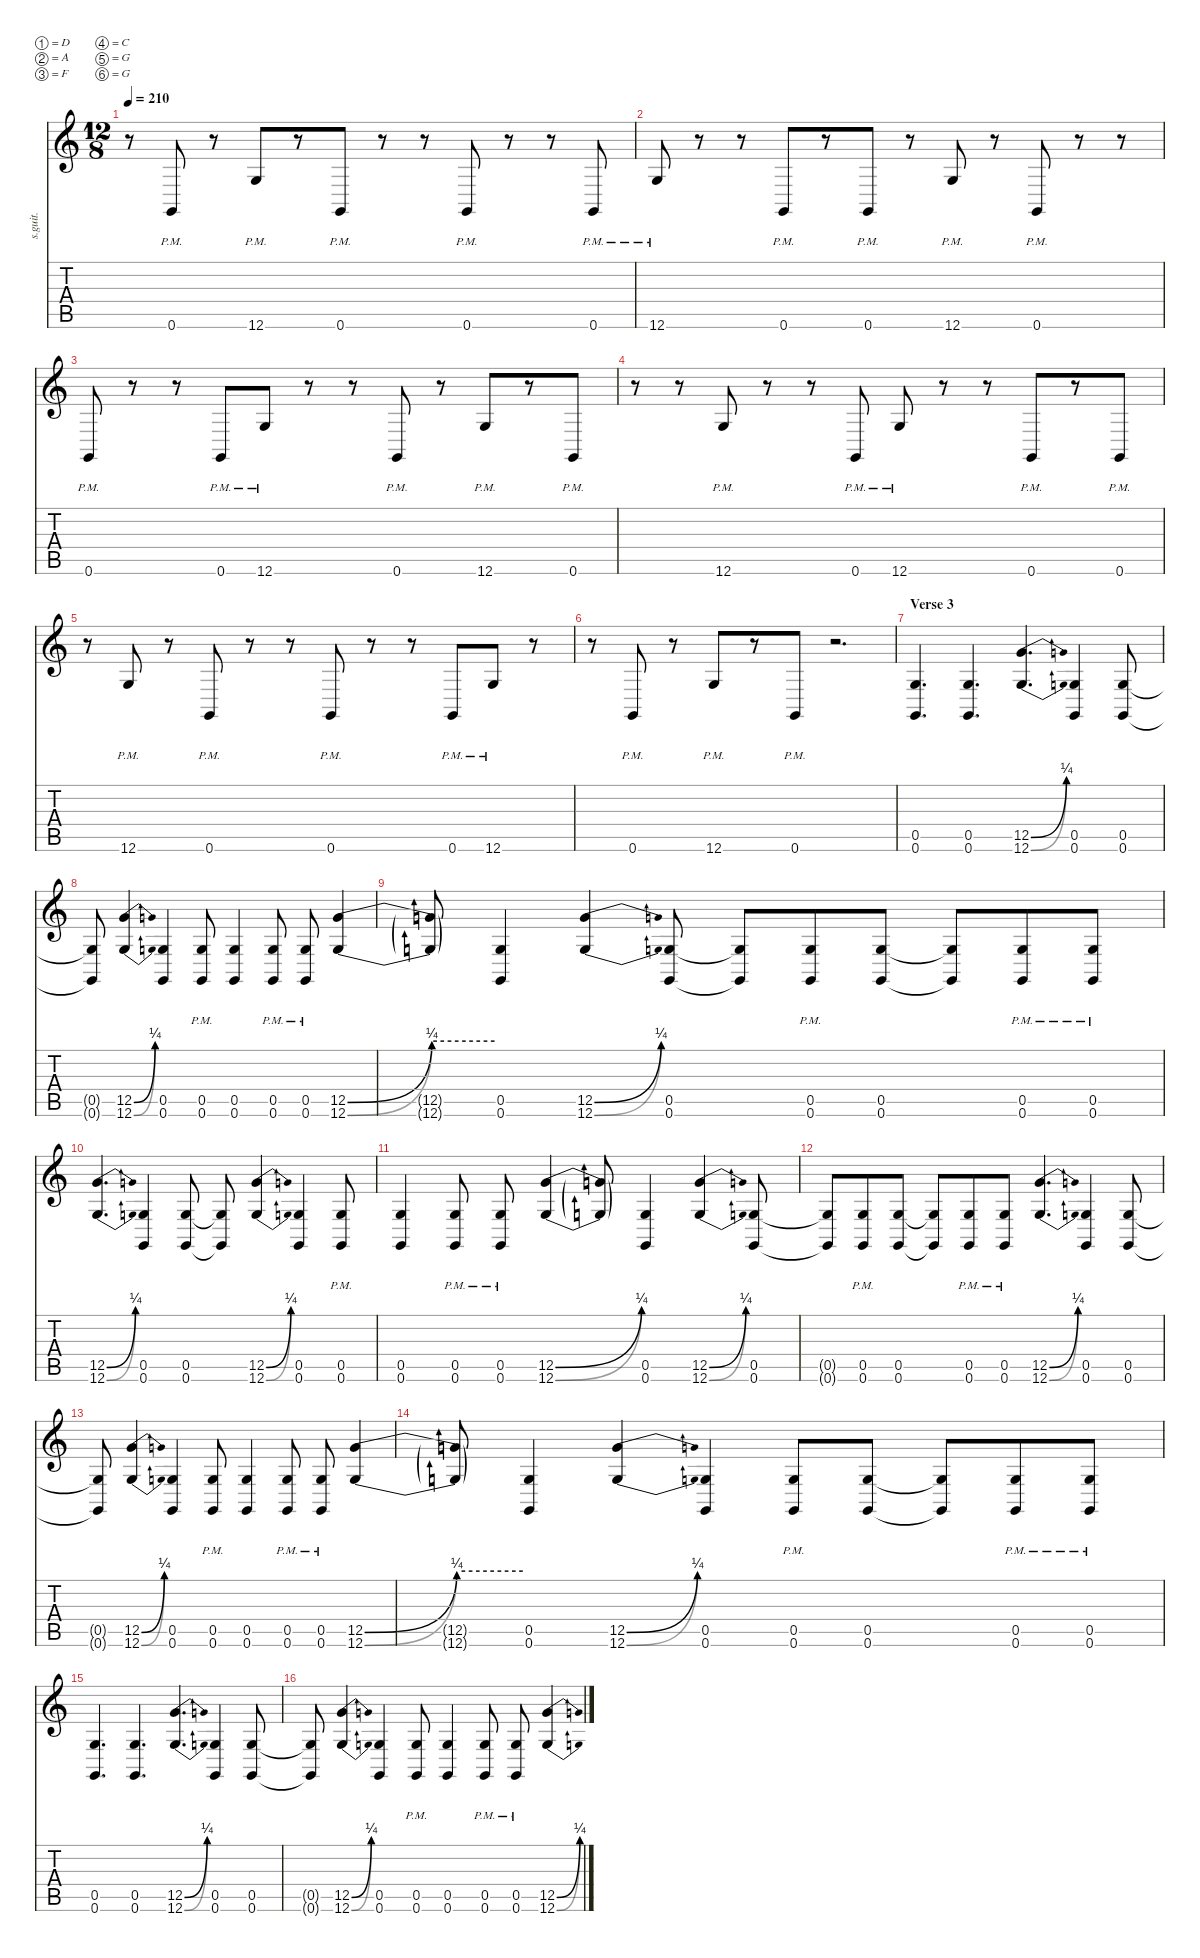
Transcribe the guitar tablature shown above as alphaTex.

\defaultSystemsLayout 4
\hideDynamics
\bracketExtendMode nobrackets
\track ("Rythm Guitar 1 (w/solo)" "s.guit.") {instrument distortionguitar}
\staff {score tabs}
\tuning (D4 A3 F3 C3 G2 G1)
\ts (12 8)
\tempo 210
\clef g2
\ks c
r.8{dy f} 0.6{pm}.8{lyrics (0 "") lyrics (1 "") lyrics (2 "") lyrics (3 "") lyrics (4 "")} r.8 12.6{pm}.8{lyrics (0 "") lyrics (1 "") lyrics (2 "") lyrics (3 "") lyrics (4 "")} r.8 0.6{pm}.8{lyrics (0 "") lyrics (1 "") lyrics (2 "") lyrics (3 "") lyrics (4 "")} r.8 r.8 0.6{pm}.8{lyrics (0 "") lyrics (1 "") lyrics (2 "") lyrics (3 "") lyrics (4 "")} r.8 r.8 0.6{pm}.8{lyrics (0 "") lyrics (1 "") lyrics (2 "") lyrics (3 "") lyrics (4 "")} |
12.6{pm}.8{lyrics (0 "") lyrics (1 "") lyrics (2 "") lyrics (3 "") lyrics (4 "")} r.8 r.8 0.6{pm}.8{lyrics (0 "") lyrics (1 "") lyrics (2 "") lyrics (3 "") lyrics (4 "")} r.8 0.6{pm}.8{lyrics (0 "") lyrics (1 "") lyrics (2 "") lyrics (3 "") lyrics (4 "")} r.8 12.6{pm}.8{lyrics (0 "") lyrics (1 "") lyrics (2 "") lyrics (3 "") lyrics (4 "")} r.8 0.6{pm}.8{lyrics (0 "") lyrics (1 "") lyrics (2 "") lyrics (3 "") lyrics (4 "")} r.8 r.8 |
0.6{pm}.8{lyrics (0 "") lyrics (1 "") lyrics (2 "") lyrics (3 "") lyrics (4 "")} r.8 r.8 0.6{pm}.8{lyrics (0 "") lyrics (1 "") lyrics (2 "") lyrics (3 "") lyrics (4 "")} 12.6{pm}.8{lyrics (0 "") lyrics (1 "") lyrics (2 "") lyrics (3 "") lyrics (4 "")} r.8 r.8 0.6{pm}.8{lyrics (0 "") lyrics (1 "") lyrics (2 "") lyrics (3 "") lyrics (4 "")} r.8 12.6{pm}.8{lyrics (0 "") lyrics (1 "") lyrics (2 "") lyrics (3 "") lyrics (4 "")} r.8 0.6{pm}.8{lyrics (0 "") lyrics (1 "") lyrics (2 "") lyrics (3 "") lyrics (4 "")} |
r.8 r.8 12.6{pm}.8{lyrics (0 "") lyrics (1 "") lyrics (2 "") lyrics (3 "") lyrics (4 "")} r.8 r.8 0.6{pm}.8{lyrics (0 "") lyrics (1 "") lyrics (2 "") lyrics (3 "") lyrics (4 "")} 12.6{pm}.8{lyrics (0 "") lyrics (1 "") lyrics (2 "") lyrics (3 "") lyrics (4 "")} r.8 r.8 0.6{pm}.8{lyrics (0 "") lyrics (1 "") lyrics (2 "") lyrics (3 "") lyrics (4 "")} r.8 0.6{pm}.8{lyrics (0 "") lyrics (1 "") lyrics (2 "") lyrics (3 "") lyrics (4 "")} |
r.8 12.6{pm}.8{lyrics (0 "") lyrics (1 "") lyrics (2 "") lyrics (3 "") lyrics (4 "")} r.8 0.6{pm}.8{lyrics (0 "") lyrics (1 "") lyrics (2 "") lyrics (3 "") lyrics (4 "")} r.8 r.8 0.6{pm}.8{lyrics (0 "") lyrics (1 "") lyrics (2 "") lyrics (3 "") lyrics (4 "")} r.8 r.8 0.6{pm}.8{lyrics (0 "") lyrics (1 "") lyrics (2 "") lyrics (3 "") lyrics (4 "")} 12.6{pm}.8{lyrics (0 "") lyrics (1 "") lyrics (2 "") lyrics (3 "") lyrics (4 "")} r.8 |
r.8 0.6{pm}.8{lyrics (0 "") lyrics (1 "") lyrics (2 "") lyrics (3 "") lyrics (4 "")} r.8 12.6{pm}.8{lyrics (0 "") lyrics (1 "") lyrics (2 "") lyrics (3 "") lyrics (4 "")} r.8 0.6{pm}.8{lyrics (0 "") lyrics (1 "") lyrics (2 "") lyrics (3 "") lyrics (4 "")} r.2{d} |
\section ("" "Verse 3")
(0.5 0.6).4{d lyrics (0 "") lyrics (1 "") lyrics (2 "") lyrics (3 "") lyrics (4 "") dy mf} (0.5 0.6).4{d lyrics (0 "") lyrics (1 "") lyrics (2 "") lyrics (3 "") lyrics (4 "")} (12.5{be (bend 0 0 15 1)} 12.6{be (bend 0 0 15 1)}).4{d lyrics (0 "") lyrics (1 "") lyrics (2 "") lyrics (3 "") lyrics (4 "")} (0.5 0.6).4{lyrics (0 "") lyrics (1 "") lyrics (2 "") lyrics (3 "") lyrics (4 "")} (0.5 0.6).8{lyrics (0 "") lyrics (1 "") lyrics (2 "") lyrics (3 "") lyrics (4 "")} |
(0.5{t} 0.6{t}).8{lyrics (0 "") lyrics (1 "") lyrics (2 "") lyrics (3 "") lyrics (4 "") dy f} (12.5{be (bend 0 0 15 1)} 12.6{be (bend 0 0 15 1)}).4{lyrics (0 "") lyrics (1 "") lyrics (2 "") lyrics (3 "") lyrics (4 "")} (0.5 0.6).4{lyrics (0 "") lyrics (1 "") lyrics (2 "") lyrics (3 "") lyrics (4 "")} (0.5{pm} 0.6{pm}).8{lyrics (0 "") lyrics (1 "") lyrics (2 "") lyrics (3 "") lyrics (4 "")} (0.5 0.6).4{lyrics (0 "") lyrics (1 "") lyrics (2 "") lyrics (3 "") lyrics (4 "")} (0.5{pm} 0.6{pm}).8{lyrics (0 "") lyrics (1 "") lyrics (2 "") lyrics (3 "") lyrics (4 "")} (0.5{pm} 0.6{pm}).8{lyrics (0 "") lyrics (1 "") lyrics (2 "") lyrics (3 "") lyrics (4 "")} (12.5{be (bend 0 0 60 1)} 12.6{be (bend 0 0 60 1)}).4{lyrics (0 "") lyrics (1 "") lyrics (2 "") lyrics (3 "") lyrics (4 "")} |
(12.5{be (hold 0 1 60 1) t} 12.6{be (hold 0 1 60 1) t}).8{lyrics (0 "") lyrics (1 "") lyrics (2 "") lyrics (3 "") lyrics (4 "") dy mf} (0.5 0.6).4{lyrics (0 "") lyrics (1 "") lyrics (2 "") lyrics (3 "") lyrics (4 "")} (12.5{be (bend 0 0 15 1)} 12.6{be (bend 0 0 15 1)}).4{lyrics (0 "") lyrics (1 "") lyrics (2 "") lyrics (3 "") lyrics (4 "")} (0.5 0.6).8{lyrics (0 "") lyrics (1 "") lyrics (2 "") lyrics (3 "") lyrics (4 "")} (0.6{t} 0.5{t}).8{lyrics (0 "") lyrics (1 "") lyrics (2 "") lyrics (3 "") lyrics (4 "")} (0.5{pm} 0.6{pm}).8{lyrics (0 "") lyrics (1 "") lyrics (2 "") lyrics (3 "") lyrics (4 "")} (0.5 0.6).8{lyrics (0 "") lyrics (1 "") lyrics (2 "") lyrics (3 "") lyrics (4 "")} (0.6{t} 0.5{t}).8{lyrics (0 "") lyrics (1 "") lyrics (2 "") lyrics (3 "") lyrics (4 "")} (0.5{pm} 0.6{pm}).8{lyrics (0 "") lyrics (1 "") lyrics (2 "") lyrics (3 "") lyrics (4 "")} (0.5{pm} 0.6{pm}).8{lyrics (0 "") lyrics (1 "") lyrics (2 "") lyrics (3 "") lyrics (4 "")} |
(12.5{be (bend 0 0 15 1)} 12.6{be (bend 0 0 15 1)}).4{d lyrics (0 "") lyrics (1 "") lyrics (2 "") lyrics (3 "") lyrics (4 "")} (0.5 0.6).4{lyrics (0 "") lyrics (1 "") lyrics (2 "") lyrics (3 "") lyrics (4 "")} (0.5 0.6).8{lyrics (0 "") lyrics (1 "") lyrics (2 "") lyrics (3 "") lyrics (4 "")} (0.6{t} 0.5{t}).8{lyrics (0 "") lyrics (1 "") lyrics (2 "") lyrics (3 "") lyrics (4 "")} (12.5{be (bend 0 0 15 1)} 12.6{be (bend 0 0 15 1)}).4{lyrics (0 "") lyrics (1 "") lyrics (2 "") lyrics (3 "") lyrics (4 "")} (0.5 0.6).4{lyrics (0 "") lyrics (1 "") lyrics (2 "") lyrics (3 "") lyrics (4 "")} (0.5{pm} 0.6{pm}).8{lyrics (0 "") lyrics (1 "") lyrics (2 "") lyrics (3 "") lyrics (4 "")} |
(0.5 0.6).4{lyrics (0 "") lyrics (1 "") lyrics (2 "") lyrics (3 "") lyrics (4 "")} (0.5{pm} 0.6{pm}).8{lyrics (0 "") lyrics (1 "") lyrics (2 "") lyrics (3 "") lyrics (4 "")} (0.5{pm} 0.6{pm}).8{lyrics (0 "") lyrics (1 "") lyrics (2 "") lyrics (3 "") lyrics (4 "")} (12.5{be (bend 0 0 15 1)} 12.6{be (bend 0 0 15 1)}).4{lyrics (0 "") lyrics (1 "") lyrics (2 "") lyrics (3 "") lyrics (4 "")} (12.6{t} 12.5{t}).8{lyrics (0 "") lyrics (1 "") lyrics (2 "") lyrics (3 "") lyrics (4 "")} (0.5 0.6).4{lyrics (0 "") lyrics (1 "") lyrics (2 "") lyrics (3 "") lyrics (4 "")} (12.5{be (bend 0 0 15 1)} 12.6{be (bend 0 0 15 1)}).4{lyrics (0 "") lyrics (1 "") lyrics (2 "") lyrics (3 "") lyrics (4 "")} (0.5 0.6).8{lyrics (0 "") lyrics (1 "") lyrics (2 "") lyrics (3 "") lyrics (4 "")} |
(0.5{t} 0.6{t}).8{lyrics (0 "") lyrics (1 "") lyrics (2 "") lyrics (3 "") lyrics (4 "")} (0.5{pm} 0.6{pm}).8{lyrics (0 "") lyrics (1 "") lyrics (2 "") lyrics (3 "") lyrics (4 "")} (0.5 0.6).8{lyrics (0 "") lyrics (1 "") lyrics (2 "") lyrics (3 "") lyrics (4 "")} (0.6{t} 0.5{t}).8{lyrics (0 "") lyrics (1 "") lyrics (2 "") lyrics (3 "") lyrics (4 "")} (0.5{pm} 0.6{pm}).8{lyrics (0 "") lyrics (1 "") lyrics (2 "") lyrics (3 "") lyrics (4 "")} (0.5{pm} 0.6{pm}).8{lyrics (0 "") lyrics (1 "") lyrics (2 "") lyrics (3 "") lyrics (4 "")} (12.5{be (bend 0 0 15 1)} 12.6{be (bend 0 0 15 1)}).4{d lyrics (0 "") lyrics (1 "") lyrics (2 "") lyrics (3 "") lyrics (4 "")} (0.5 0.6).4{lyrics (0 "") lyrics (1 "") lyrics (2 "") lyrics (3 "") lyrics (4 "")} (0.5 0.6).8{lyrics (0 "") lyrics (1 "") lyrics (2 "") lyrics (3 "") lyrics (4 "")} |
(0.5{t} 0.6{t}).8{lyrics (0 "") lyrics (1 "") lyrics (2 "") lyrics (3 "") lyrics (4 "")} (12.5{be (bend 0 0 15 1)} 12.6{be (bend 0 0 15 1)}).4{lyrics (0 "") lyrics (1 "") lyrics (2 "") lyrics (3 "") lyrics (4 "")} (0.5 0.6).4{lyrics (0 "") lyrics (1 "") lyrics (2 "") lyrics (3 "") lyrics (4 "")} (0.5{pm} 0.6{pm}).8{lyrics (0 "") lyrics (1 "") lyrics (2 "") lyrics (3 "") lyrics (4 "")} (0.5 0.6).4{lyrics (0 "") lyrics (1 "") lyrics (2 "") lyrics (3 "") lyrics (4 "")} (0.5{pm} 0.6{pm}).8{lyrics (0 "") lyrics (1 "") lyrics (2 "") lyrics (3 "") lyrics (4 "")} (0.5{pm} 0.6{pm}).8{lyrics (0 "") lyrics (1 "") lyrics (2 "") lyrics (3 "") lyrics (4 "")} (12.5{be (bend 0 0 60 1)} 12.6{be (bend 0 0 60 1)}).4{lyrics (0 "") lyrics (1 "") lyrics (2 "") lyrics (3 "") lyrics (4 "")} |
(12.5{be (hold 0 1 60 1) t} 12.6{be (hold 0 1 60 1) t}).8{lyrics (0 "") lyrics (1 "") lyrics (2 "") lyrics (3 "") lyrics (4 "")} (0.5 0.6).4{lyrics (0 "") lyrics (1 "") lyrics (2 "") lyrics (3 "") lyrics (4 "")} (12.5{be (bend 0 0 15 1)} 12.6{be (bend 0 0 15 1)}).4{lyrics (0 "") lyrics (1 "") lyrics (2 "") lyrics (3 "") lyrics (4 "")} (0.5 0.6).4{lyrics (0 "") lyrics (1 "") lyrics (2 "") lyrics (3 "") lyrics (4 "")} (0.5{pm} 0.6{pm}).8{lyrics (0 "") lyrics (1 "") lyrics (2 "") lyrics (3 "") lyrics (4 "")} (0.5 0.6).8{lyrics (0 "") lyrics (1 "") lyrics (2 "") lyrics (3 "") lyrics (4 "")} (0.6{t} 0.5{t}).8{lyrics (0 "") lyrics (1 "") lyrics (2 "") lyrics (3 "") lyrics (4 "")} (0.5{pm} 0.6{pm}).8{lyrics (0 "") lyrics (1 "") lyrics (2 "") lyrics (3 "") lyrics (4 "")} (0.5{pm} 0.6{pm}).8{lyrics (0 "") lyrics (1 "") lyrics (2 "") lyrics (3 "") lyrics (4 "")} |
(0.5 0.6).4{d lyrics (0 "") lyrics (1 "") lyrics (2 "") lyrics (3 "") lyrics (4 "")} (0.5 0.6).4{d lyrics (0 "") lyrics (1 "") lyrics (2 "") lyrics (3 "") lyrics (4 "")} (12.5{be (bend 0 0 15 1)} 12.6{be (bend 0 0 15 1)}).4{d lyrics (0 "") lyrics (1 "") lyrics (2 "") lyrics (3 "") lyrics (4 "")} (0.5 0.6).4{lyrics (0 "") lyrics (1 "") lyrics (2 "") lyrics (3 "") lyrics (4 "")} (0.5 0.6).8{lyrics (0 "") lyrics (1 "") lyrics (2 "") lyrics (3 "") lyrics (4 "")} |
(0.5{t} 0.6{t}).8{lyrics (0 "") lyrics (1 "") lyrics (2 "") lyrics (3 "") lyrics (4 "") dy f} (12.5{be (bend 0 0 15 1)} 12.6{be (bend 0 0 15 1)}).4{lyrics (0 "") lyrics (1 "") lyrics (2 "") lyrics (3 "") lyrics (4 "")} (0.5 0.6).4{lyrics (0 "") lyrics (1 "") lyrics (2 "") lyrics (3 "") lyrics (4 "")} (0.5{pm} 0.6{pm}).8{lyrics (0 "") lyrics (1 "") lyrics (2 "") lyrics (3 "") lyrics (4 "")} (0.5 0.6).4{lyrics (0 "") lyrics (1 "") lyrics (2 "") lyrics (3 "") lyrics (4 "")} (0.5{pm} 0.6{pm}).8{lyrics (0 "") lyrics (1 "") lyrics (2 "") lyrics (3 "") lyrics (4 "")} (0.5{pm} 0.6{pm}).8{lyrics (0 "") lyrics (1 "") lyrics (2 "") lyrics (3 "") lyrics (4 "")} (12.5{be (bend 0 0 60 1)} 12.6{be (bend 0 0 60 1)}).4{lyrics (0 "") lyrics (1 "") lyrics (2 "") lyrics (3 "") lyrics (4 "")}
